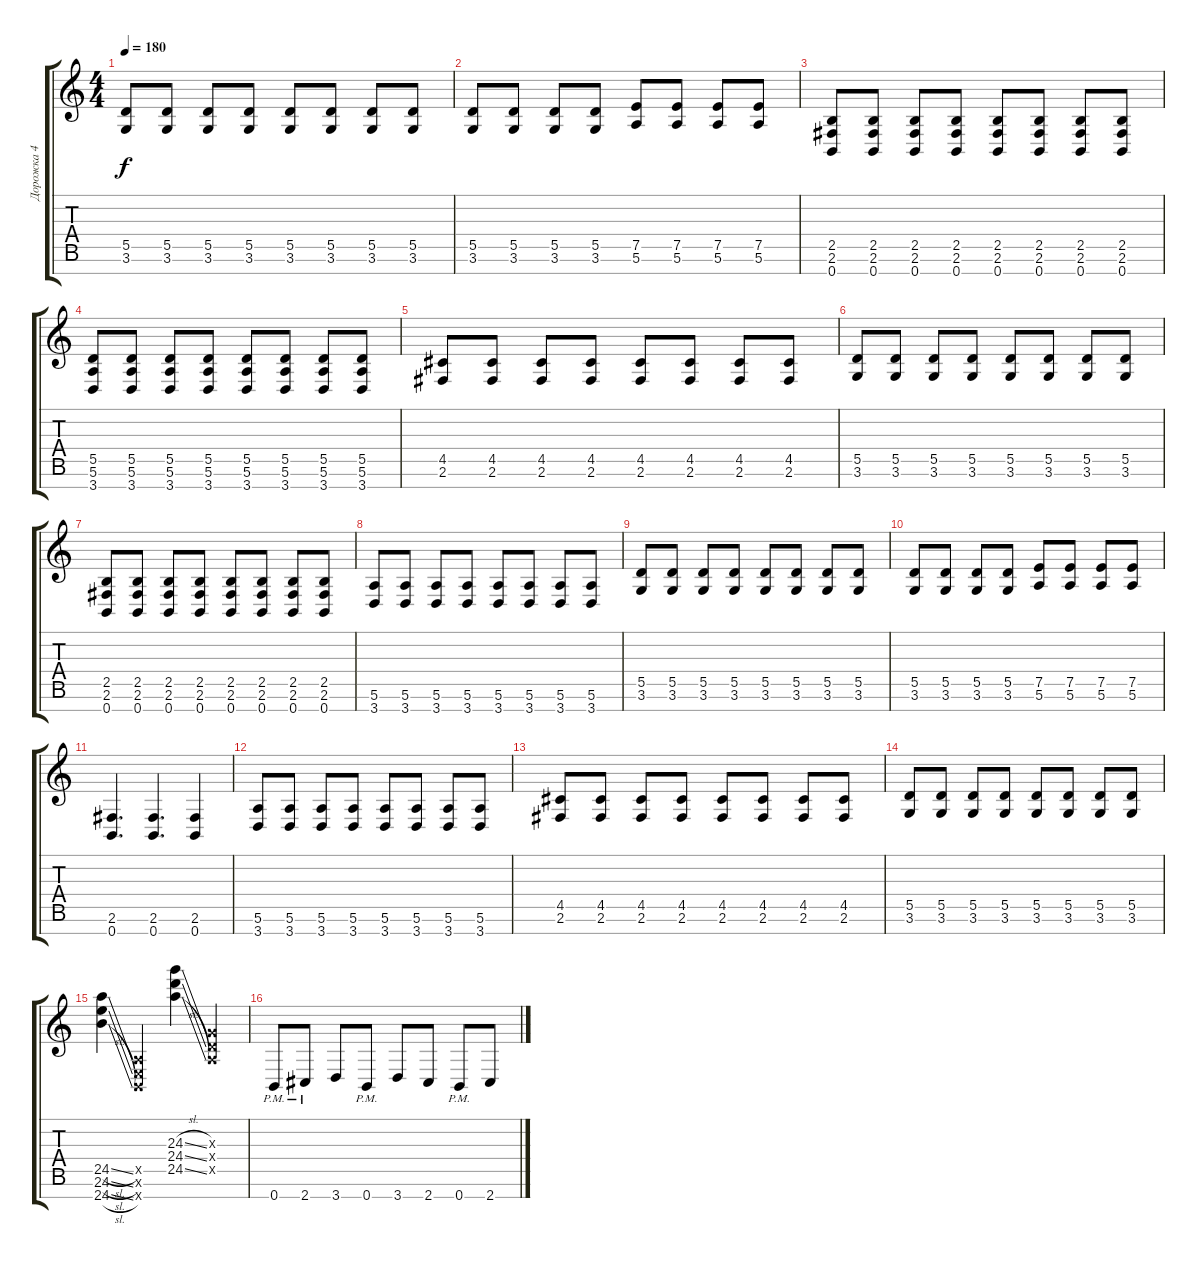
\track ("Дорожка 4" "Дорожка 4") {instrument distortionguitar}
\staff {score tabs}
\tuning (E4 B3 G3 D3 A2 E2 B1) {hide}
\ts (4 4)
\tempo 180
\clef g2
\ks c
(5.5 3.6).8{dy f} (5.5 3.6).8 (5.5 3.6).8 (5.5 3.6).8 (5.5 3.6).8 (5.5 3.6).8 (5.5 3.6).8 (5.5 3.6).8 |
(5.5 3.6).8 (5.5 3.6).8 (5.5 3.6).8 (5.5 3.6).8 (7.5 5.6).8 (7.5 5.6).8 (7.5 5.6).8 (7.5 5.6).8 |
(2.5 2.6 0.7).8 (2.5 2.6 0.7).8 (2.5 2.6 0.7).8 (2.5 2.6 0.7).8 (2.5 2.6 0.7).8 (2.5 2.6 0.7).8 (2.5 2.6 0.7).8 (2.5 2.6 0.7).8 |
(5.5 5.6 3.7).8 (5.5 5.6 3.7).8 (5.5 5.6 3.7).8 (5.5 5.6 3.7).8 (5.5 5.6 3.7).8 (5.5 5.6 3.7).8 (5.5 5.6 3.7).8 (5.5 5.6 3.7).8 |
(4.5 2.6).8 (4.5 2.6).8 (4.5 2.6).8 (4.5 2.6).8 (4.5 2.6).8 (4.5 2.6).8 (4.5 2.6).8 (4.5 2.6).8 |
(5.5 3.6).8 (5.5 3.6).8 (5.5 3.6).8 (5.5 3.6).8 (5.5 3.6).8 (5.5 3.6).8 (5.5 3.6).8 (5.5 3.6).8 |
(2.5 2.6 0.7).8 (2.5 2.6 0.7).8 (2.5 2.6 0.7).8 (2.5 2.6 0.7).8 (2.5 2.6 0.7).8 (2.5 2.6 0.7).8 (2.5 2.6 0.7).8 (2.5 2.6 0.7).8 |
(5.6 3.7).8 (5.6 3.7).8 (5.6 3.7).8 (5.6 3.7).8 (5.6 3.7).8 (5.6 3.7).8 (5.6 3.7).8 (5.6 3.7).8 |
(5.5 3.6).8 (5.5 3.6).8 (5.5 3.6).8 (5.5 3.6).8 (5.5 3.6).8 (5.5 3.6).8 (5.5 3.6).8 (5.5 3.6).8 |
(5.5 3.6).8 (5.5 3.6).8 (5.5 3.6).8 (5.5 3.6).8 (7.5 5.6).8 (7.5 5.6).8 (7.5 5.6).8 (7.5 5.6).8 |
(2.6 0.7).4{d} (2.6 0.7).4{d} (2.6 0.7).4 |
(5.6 3.7).8 (5.6 3.7).8 (5.6 3.7).8 (5.6 3.7).8 (5.6 3.7).8 (5.6 3.7).8 (5.6 3.7).8 (5.6 3.7).8 |
(4.5 2.6).8 (4.5 2.6).8 (4.5 2.6).8 (4.5 2.6).8 (4.5 2.6).8 (4.5 2.6).8 (4.5 2.6).8 (4.5 2.6).8 |
(5.5 3.6).8 (5.5 3.6).8 (5.5 3.6).8 (5.5 3.6).8 (5.5 3.6).8 (5.5 3.6).8 (5.5 3.6).8 (5.5 3.6).8 |
(24.5{sl} 24.6{sl} 24.7{sl}).4{instrument guitarfretnoise} (0.5{x} 0.6{x} 0.7{x}).4 (24.3{sl} 24.4{sl} 24.5{sl}).4 (0.3{x} 0.4{x} 0.5{x}).4 |
0.7{pm}.8{instrument distortionguitar} 2.7{pm}.8 3.7.8 0.7{pm}.8 3.7.8 2.7.8 0.7{pm}.8 2.7.8
